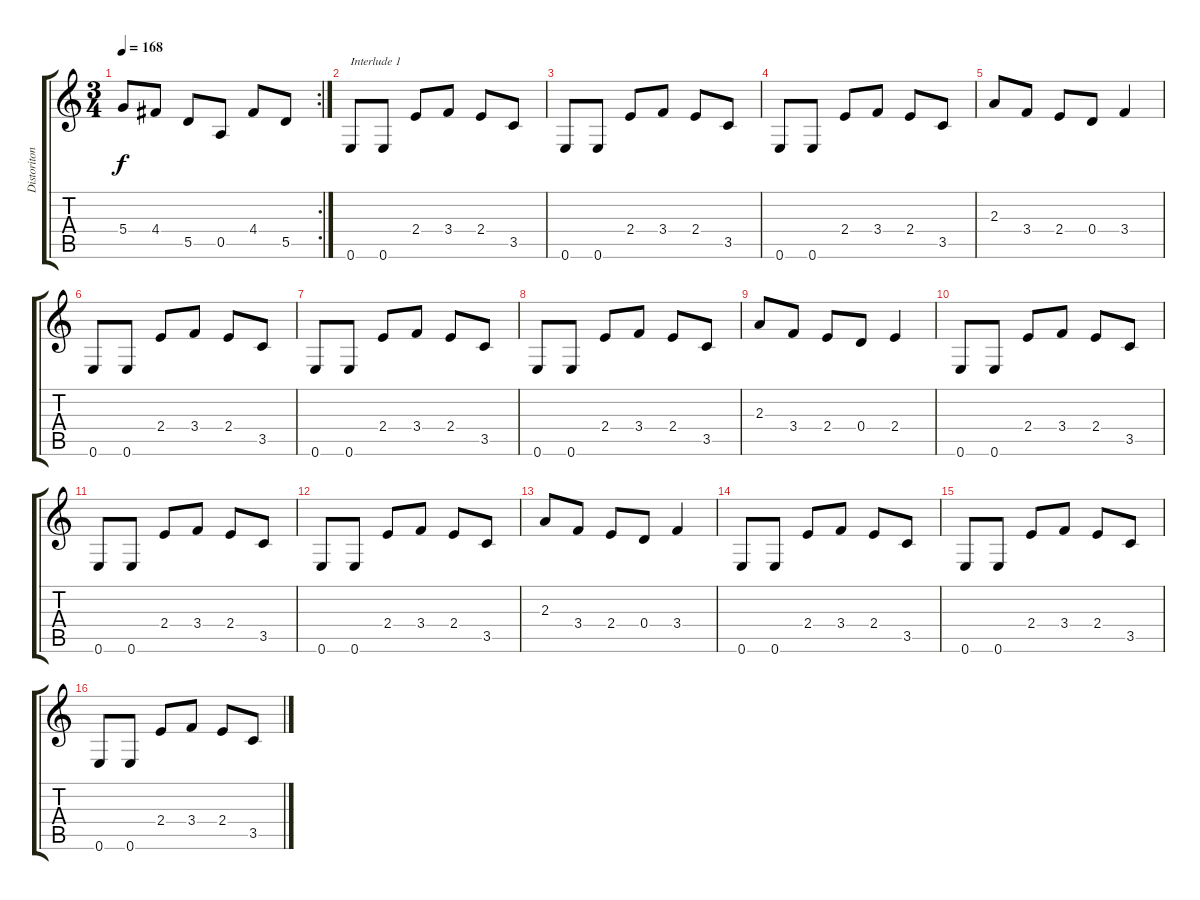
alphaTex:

\track ("Distoriton" "Distoriton") {instrument distortionguitar}
\staff {score tabs}
\tuning (E4 B3 G3 D3 A2 E2) {hide}
\rc 2
\ts (3 4)
\tempo 168
\clef g2
\ks c
5.4.8{dy f} 4.4.8 5.5.8 0.5.8 4.4.8 5.5.8 |
0.6.8{txt "Interlude 1"} 0.6.8 2.4.8 3.4.8 2.4.8 3.5.8 |
0.6.8 0.6.8 2.4.8 3.4.8 2.4.8 3.5.8 |
0.6.8 0.6.8 2.4.8 3.4.8 2.4.8 3.5.8 |
2.3.8 3.4.8 2.4.8 0.4.8 3.4.4 |
0.6.8 0.6.8 2.4.8 3.4.8 2.4.8 3.5.8 |
0.6.8 0.6.8 2.4.8 3.4.8 2.4.8 3.5.8 |
0.6.8 0.6.8 2.4.8 3.4.8 2.4.8 3.5.8 |
2.3.8 3.4.8 2.4.8 0.4.8 2.4.4 |
0.6.8 0.6.8 2.4.8 3.4.8 2.4.8 3.5.8 |
0.6.8 0.6.8 2.4.8 3.4.8 2.4.8 3.5.8 |
0.6.8 0.6.8 2.4.8 3.4.8 2.4.8 3.5.8 |
2.3.8 3.4.8 2.4.8 0.4.8 3.4.4 |
0.6.8 0.6.8 2.4.8 3.4.8 2.4.8 3.5.8 |
0.6.8 0.6.8 2.4.8 3.4.8 2.4.8 3.5.8 |
0.6.8 0.6.8 2.4.8 3.4.8 2.4.8 3.5.8
